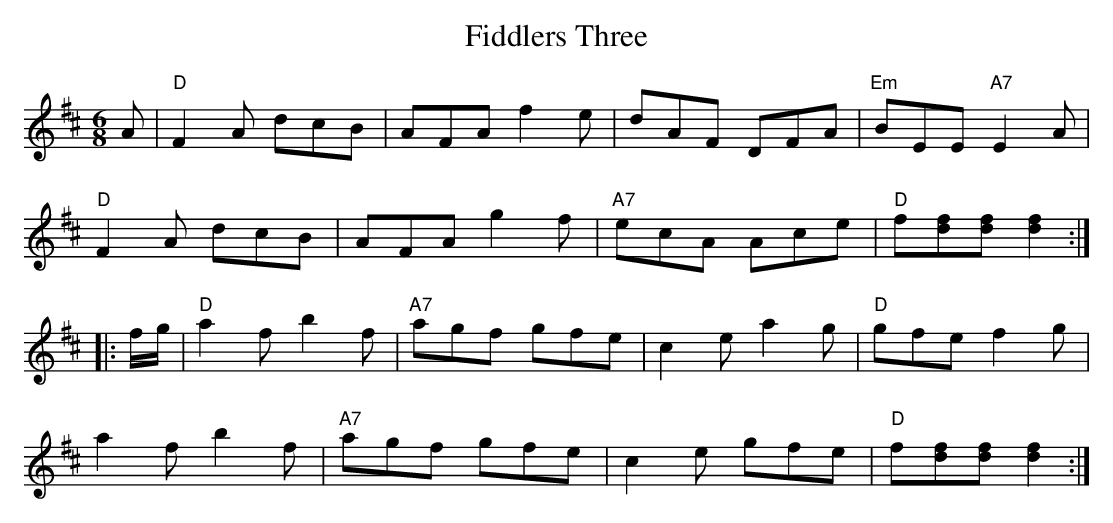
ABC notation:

X:1
T:Fiddlers Three
M:6/8
L:1/8
K:D
A|"D"F2A dcB|AFA f2e|dAF DFA|"Em"BEE "A7"E2A|!
"D"F2A dcB|AFA g2f|"A7"ecA Ace|"D"f[df][df] [d2f2]:|!
|:f/g/|"D"a2f b2f|"A7"agf gfe|c2e a2g|"D"gfe f2g|!
a2f b2f|"A7"agf gfe|c2e gfe|"D"f[df][df] [d2f2]:|!
]
